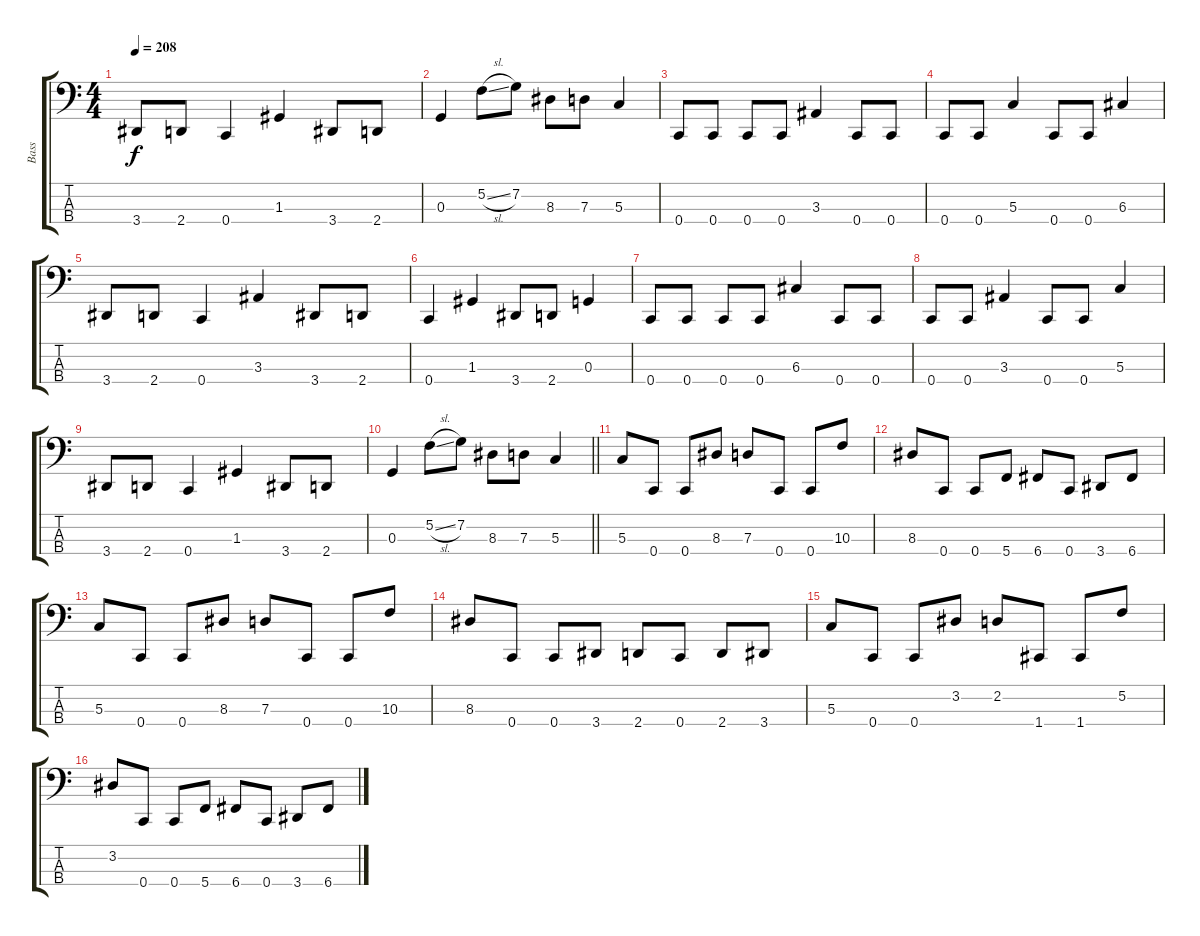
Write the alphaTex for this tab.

\track ("Bass" "Bass") {instrument electricbasspick}
\staff {score tabs}
\tuning (F2 C2 G1 C1) {hide}
\ts (4 4)
\tempo 208
\clef f4
\ks c
3.4.8{dy f} 2.4.8 0.4.4 1.3.4 3.4.8 2.4.8 |
0.3.4 5.2{sl}.8 7.2.8 8.3.8 7.3.8 5.3.4 |
0.4.8 0.4.8 0.4.8 0.4.8 3.3.4 0.4.8 0.4.8 |
0.4.8 0.4.8 5.3.4 0.4.8 0.4.8 6.3.4 |
3.4.8 2.4.8 0.4.4 3.3.4 3.4.8 2.4.8 |
0.4.4 1.3.4 3.4.8 2.4.8 0.3.4 |
0.4.8 0.4.8 0.4.8 0.4.8 6.3.4 0.4.8 0.4.8 |
0.4.8 0.4.8 3.3.4 0.4.8 0.4.8 5.3.4 |
3.4.8 2.4.8 0.4.4 1.3.4 3.4.8 2.4.8 |
\barLineRight lightlight
0.3.4 5.2{sl}.8 7.2.8 8.3.8 7.3.8 5.3.4 |
5.3.8 0.4.8 0.4.8 8.3.8 7.3.8 0.4.8 0.4.8 10.3.8 |
8.3.8 0.4.8 0.4.8 5.4.8 6.4.8 0.4.8 3.4.8 6.4.8 |
5.3.8 0.4.8 0.4.8 8.3.8 7.3.8 0.4.8 0.4.8 10.3.8 |
8.3.8 0.4.8 0.4.8 3.4.8 2.4.8 0.4.8 2.4.8 3.4.8 |
5.3.8 0.4.8 0.4.8 3.2.8 2.2.8 1.4.8 1.4.8 5.2.8 |
3.2.8 0.4.8 0.4.8 5.4.8 6.4.8 0.4.8 3.4.8 6.4.8
